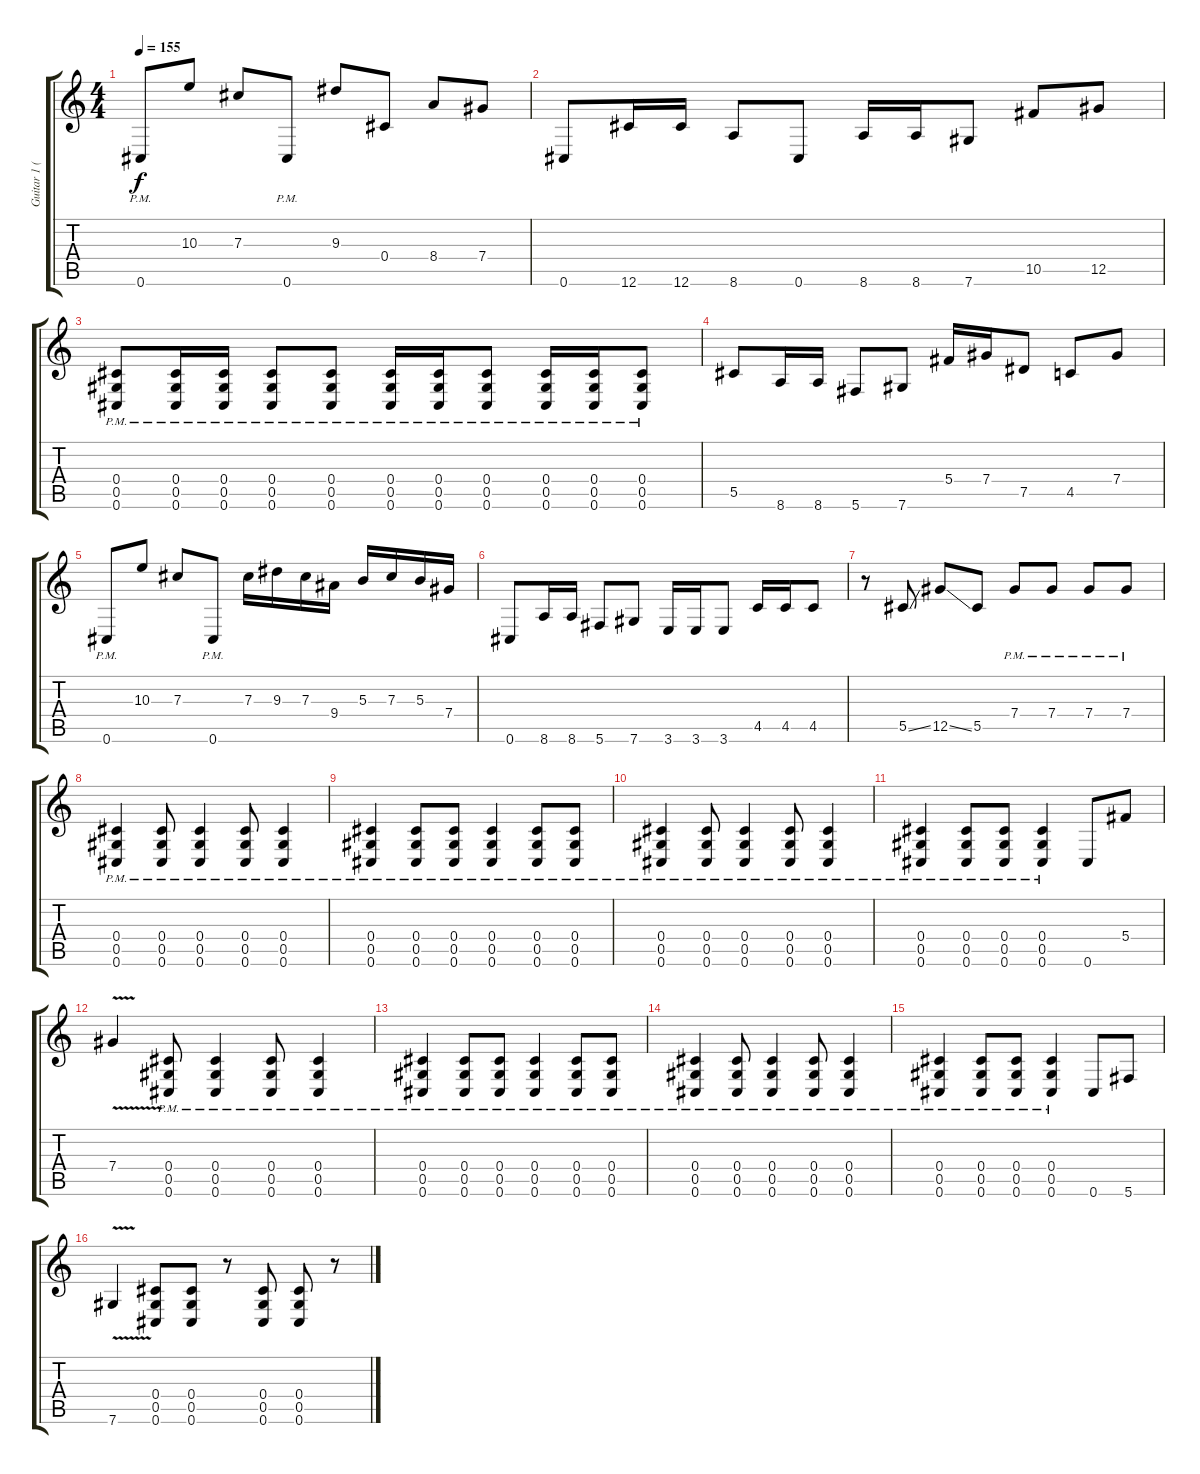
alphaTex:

\track ("Guitar 1 (Drop C#)" "Guitar 1 (") {instrument distortionguitar}
\staff {score tabs}
\tuning (Eb4 Bb3 Gb3 Db3 Ab2 Db2) {hide}
\ts (4 4)
\tempo 155
\clef g2
\ks c
0.6{pm}.8{dy f} 10.3.8 7.3.8 0.6{pm}.8 9.3.8 0.4.8 8.4.8 7.4.8 |
0.6.8 12.6.16 12.6.16 8.6.8 0.6.8 8.6.16 8.6.16 7.6.8 10.5.8 12.5.8 |
(0.4{pm} 0.5{pm} 0.6{pm}).8 (0.4{pm} 0.5{pm} 0.6{pm}).16 (0.4{pm} 0.5{pm} 0.6{pm}).16 (0.4{pm} 0.5{pm} 0.6{pm}).8 (0.4{pm} 0.5{pm} 0.6{pm}).8 (0.4{pm} 0.5{pm} 0.6{pm}).16 (0.4{pm} 0.5{pm} 0.6{pm}).16 (0.4{pm} 0.5{pm} 0.6{pm}).8 (0.4{pm} 0.5{pm} 0.6{pm}).16 (0.4{pm} 0.5{pm} 0.6{pm}).16 (0.4{pm} 0.5{pm} 0.6{pm}).8 |
5.5.8 8.6.16 8.6.16 5.6.8 7.6.8 5.4.16 7.4.16 7.5.8 4.5.8 7.4.8 |
0.6{pm}.8 10.3.8 7.3.8 0.6{pm}.8 7.3.16 9.3.16 7.3.16 9.4.16 5.3.16 7.3.16 5.3.16 7.4.16 |
0.6.8 8.6.16 8.6.16 5.6.8 7.6.8 3.6.16 3.6.16 3.6.8 4.5.16 4.5.16 4.5.8 |
r.8 5.5{ss}.8 12.5{ss}.8 5.5.8 7.4{pm}.8{volume 2} 7.4{pm}.8{volume 7} 7.4{pm}.8 7.4{pm}.8 |
(0.4{pm} 0.5{pm} 0.6{pm}).4 (0.4{pm} 0.5{pm} 0.6{pm}).8 (0.4{pm} 0.5{pm} 0.6{pm}).4 (0.4{pm} 0.5{pm} 0.6{pm}).8 (0.4{pm} 0.5{pm} 0.6{pm}).4 |
(0.4{pm} 0.5{pm} 0.6{pm}).4 (0.4{pm} 0.5{pm} 0.6{pm}).8 (0.4{pm} 0.5{pm} 0.6{pm}).8 (0.4{pm} 0.5{pm} 0.6{pm}).4 (0.4{pm} 0.5{pm} 0.6{pm}).8 (0.4{pm} 0.5{pm} 0.6{pm}).8 |
(0.4{pm} 0.5{pm} 0.6{pm}).4 (0.4{pm} 0.5{pm} 0.6{pm}).8 (0.4{pm} 0.5{pm} 0.6{pm}).4 (0.4{pm} 0.5{pm} 0.6{pm}).8 (0.4{pm} 0.5{pm} 0.6{pm}).4 |
(0.4{pm} 0.5{pm} 0.6{pm}).4 (0.4{pm} 0.5{pm} 0.6{pm}).8 (0.4{pm} 0.5{pm} 0.6{pm}).8 (0.4{pm} 0.5{pm} 0.6{pm}).4 0.6.8 5.4.8 |
7.4{v}.4 (0.4{pm} 0.5{pm} 0.6{pm}).8 (0.4{pm} 0.5{pm} 0.6{pm}).4 (0.4{pm} 0.5{pm} 0.6{pm}).8 (0.4{pm} 0.5{pm} 0.6{pm}).4 |
(0.4{pm} 0.5{pm} 0.6{pm}).4 (0.4{pm} 0.5{pm} 0.6{pm}).8 (0.4{pm} 0.5{pm} 0.6{pm}).8 (0.4{pm} 0.5{pm} 0.6{pm}).4 (0.4{pm} 0.5{pm} 0.6{pm}).8 (0.4{pm} 0.5{pm} 0.6{pm}).8 |
(0.4{pm} 0.5{pm} 0.6{pm}).4 (0.4{pm} 0.5{pm} 0.6{pm}).8 (0.4{pm} 0.5{pm} 0.6{pm}).4 (0.4{pm} 0.5{pm} 0.6{pm}).8 (0.4{pm} 0.5{pm} 0.6{pm}).4 |
(0.4{pm} 0.5{pm} 0.6{pm}).4 (0.4{pm} 0.5{pm} 0.6{pm}).8 (0.4{pm} 0.5{pm} 0.6{pm}).8 (0.4{pm} 0.5{pm} 0.6{pm}).4 0.6.8 5.6.8 |
7.6{v}.4 (0.4 0.5 0.6).8 (0.4 0.5 0.6).8 r.8 (0.4 0.5 0.6).8 (0.4 0.5 0.6).8 r.8
